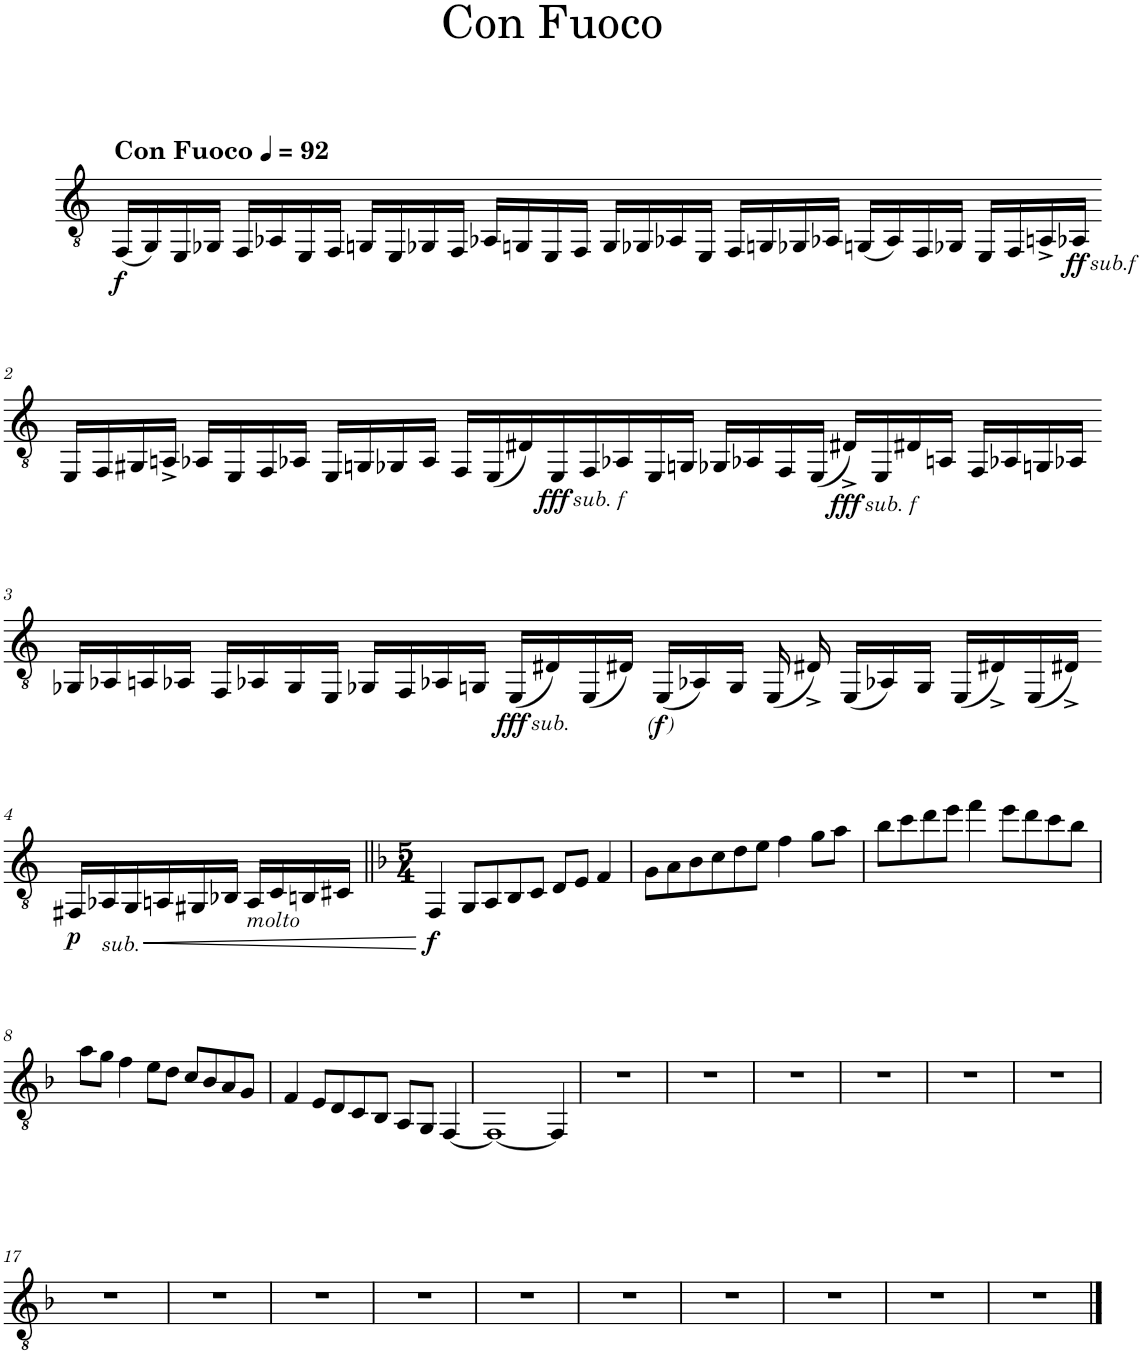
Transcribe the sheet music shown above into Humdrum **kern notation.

**kern	**dynam
*part1	*part1
*staff1	*staff1
*I"Piano	*
*I'Pno.	*
*clefGv2	*
*k[]	*
=1	=1
!LO:TX:a:B:t=Con Fuoco	!
!	!LO:DY:b
(16FF/LL	f
16GG/)	.
16EE/	.
16GG-X/JJ	.
16FF/LL	.
16AA-X/	.
16EE/	.
16FF/JJ	.
16GGn/LL	.
16EE/	.
16GG-X/	.
16FF/JJ	.
16AA-X/LL	.
16GGn/	.
16EE/	.
16FF/JJ	.
16GG/LL	.
16GG-X/	.
16AA-X/	.
16EE/JJ	.
16FF/LL	.
16GGn/	.
16GG-X/	.
16AA-X/JJ	.
(16GGn/LL	.
16AA-/)	.
16FF/	.
16GG-X/JJ	.
16EE/LL	.
16FF/	.
16AAn^/	.
!	!LO:DY:b
!	!LO:DY:n=1:b
16AA-X/JJ	ff other-dynamics
!!LO:LB:g=z
=2-	=2-
16EE/LL	.
16FF/	.
16GG#X/	.
16AAn^/JJ	.
16AA-X/LL	.
16EE/	.
16FF/	.
16AA-X/JJ	.
16EE/LL	.
16GGn/	.
16GG-X/	.
16AA-/JJ	.
16FF/LL	.
(16EE/	.
16D#X/)	.
!	!LO:DY:b
!	!LO:DY:n=1:b
16EE/	fff other-dynamics
16FF/	.
16AA-X/	.
16EE/	.
16GGn/JJ	.
16GG-X/LL	.
16AA-X/	.
16FF/	.
(16EE/JJ	.
!	!LO:DY:n=2:b
!	!LO:DY:n=3:b
16D#X^/LL)	fff other-dynamics
16EE/	.
16D#X/	.
16AAn/JJ	.
16FF/LL	.
16AA-X/	.
16GGn/	.
16AA-X/JJ	.
!!LO:LB:g=z
=3-	=3-
16GG-X/LL	.
16AA-X/	.
16AAn/	.
16AA-X/JJ	.
16FF/LL	.
16AA-X/	.
16GG-/	.
16EE/JJ	.
16GG-X/LL	.
16FF/	.
16AA-X/	.
16GGn/JJ	.
!	!LO:DY:b
!	!LO:DY:n=1:b
(16EE/LL	fff other-dynamics
16D#X/)	.
(16EE/	.
16D#X/JJ)	.
!	!LO:DY:n=2:b
!	!LO:DY:n=3:b
!	!LO:DY:n=4:b
(16EE/LL	other-dynamics f other-dynamics
16AA-X/)	.
16GG/JJ	.
(16EE/	.
16D#X^/)	.
(16EE/LL	.
16AA-X/)	.
16GG/JJ	.
(16EE/LL	.
16D#X^/)	.
(16EE/	.
16D#X^/JJ)	.
!!LO:LB:g=z
=4-	=4-
!	!LO:DY:b
16FF#X/LL	p
!LO:TX:b:i:t=sub.	!
!	!LO:HP:b
16AA-X/	<
16GG/	.
16AAn/	.
16GG#X/	.
16BB-X/JJ	.
!LO:TX:b:i:t=molto	!
16AA/LL	.
16C/	.
16BBn/	.
16C#X/JJ	.
.	[
=5||	=5||
*k[b-]	*
*M5/4	*
!	!LO:DY:b
4FF/	f
8GG/L	.
8AA/	.
8BB-/	.
8C/J	.
8D/L	.
8E/J	.
4F/	.
=6	=6
8G\L	.
8A\	.
8B-\	.
8c\	.
8d\	.
8e\J	.
4f\	.
8g\L	.
8a\J	.
=7	=7
8b-\L	.
8cc\	.
8dd\	.
8ee\J	.
4ff\	.
8ee\L	.
8dd\	.
8cc\	.
8b-\J	.
!!LO:LB:g=z
=8	=8
8a\L	.
8g\J	.
4f\	.
8e\L	.
8d\J	.
8c/L	.
8B-/	.
8A/	.
8G/J	.
=9	=9
4F/	.
8E/L	.
8D/	.
8C/	.
8BB-/J	.
8AA/L	.
8GG/J	.
[4FF/	.
=10	=10
1FF_	.
4FF/]	.
=11	=11
4%5r	.
=12	=12
4%5r	.
=13	=13
4%5r	.
=14	=14
4%5r	.
=15	=15
4%5r	.
=16	=16
4%5r	.
!!LO:LB:g=z
=17	=17
4%5r	.
=18	=18
4%5r	.
=19	=19
4%5r	.
=20	=20
4%5r	.
=21	=21
4%5r	.
=22	=22
4%5r	.
=23	=23
4%5r	.
=24	=24
4%5r	.
=25	=25
4%5r	.
=26	=26
4%5r	.
==	==
*-	*-
